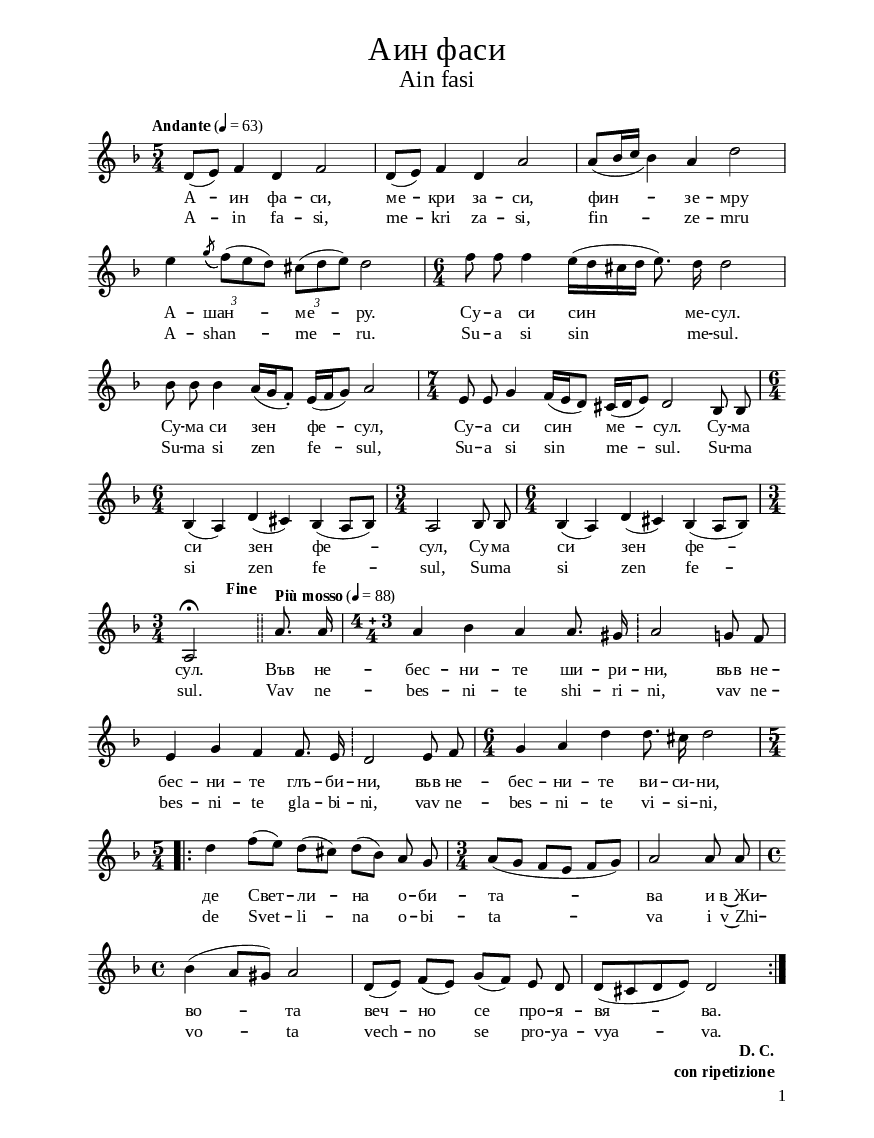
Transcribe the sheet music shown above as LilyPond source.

\version "2.24.0"

% include paper part and global functions
\include "include/globals.ily"

\bookpart {
  \label #'ref135
  \tocItem \markup "Аин фаси – Ain fasi"
  \include "include/bookpart-paper.ily"
  \score {
    \include "include/score-layout.ily"

    \new Voice \relative c' {
      \clef treble
      \key d \minor

      \time 5/4
      \tempoFunc "Andante" 4 "63"
      \autoBeamOff
      d8 ( [ e8 ) ]
      f4  d4  f2 | % 2
      d8 ( [  e8 ) ]  f4  d4  a'2
      | % 3
      \stemUp \slurDown a8 ( [ bes16 c16 ] \stemNeutral \slurNeutral bes4
      )  a4 d2 \break | % 4
      e4
      \times 2/3  {
        \once \omit TupletBracket
        \acciaccatura {  g8*3/2 ( } f8 ) ( [
        e8 d8 ) ]
      }

      \times 2/3  {
        cis8 ( [ d8 e8 ) ]
      }
      d2 | % 5
      \time 6/4  | % 5
      f8  f8  f4 e16 ( [
      d16 cis16 d16 ] e8.
      )  d16 d2 \break | % 6
      bes8  bes8  bes4  a16 ( [
      g16  f8 ) -. ]  e16 ( [  f16
      g8 ) ]  a2 | % 7
      \time 7/4  | % 7
      e8  e8   g4  f16 ( [  e16
      d8 ) ]  cis16 ( [  d16  e8 ) ]
      d2  bes8  bes8  \break | % 8
      \time 6/4  | % 8
      bes4 (  a4 )  d4 (  cis4 )
      bes4 (  a8 [  bes8 ) ] | % 9
      \time 3/4  | % 9
      a2  bes8   bes8  |
      \time 6/4  |
      bes4 (  a4 )  d4 (  cis4 )
      bes4 (  a8 [  bes8 ) ] \break | % 11
      \time 3/4  | % 11
      \tempo "                   Fine" a2 ^\fermata \bar "!!"
      \tempoFunc "Più mosso" 4 "88" a'8. a16 | % 12
      \compoundMeter #'((4 3 4 ))  | % 12
      a4 bes4  a4  a8.   gis16 \bar "!"
      a2  g8  f8 | \break % 13
      e4  g4  f4  f8. e16 % 14
      \bar "!" d2  e8 f8 | % 15
      \time 6/4 % 15
      g4  a4 d4 d8.
      cis16
      d2 |  \repeat volta 2 {
        \time 5/4  | % 16
        d4 f8 ( [ e8 ) ]
        d8 ( [ cis8 ) ] d8 [(bes8)] a8 g8 | % 17
        \time 3/4  | % 17
        a8 ( [  g8 ]  f8 [  e8 ]
        f8 [  g8 ) ] | % 18
        a2  a8 a8 \break | % 19

        \time 4/4  | % 19
        bes4 (  a8 [  gis8 ) ]  a2 |
        d,8 ( [  e8 ) ]  f8 ( [  e8 ) ]
        g8 [( f8 )]  e8  d8 | % 21
        d8 ( [  cis8  d8  e8 ) ]
        d2
      }

    }


    \addlyrics {
      A -- ин фа -- си, ме -- кри за --
      си, фин --   зе -- мру А -- шан
      --    ме --  ру. Су
      -- а си син     "ме-" --
      сул. Су -- ма си зен   фе
      --  сул, Су -- а си син
      ме --  сул. Су -- ма си
      зен  фе --  сул, Су --
      ма си  зен  фе  --
      сул. Във не -- бес -- ни -- те ши --
      ри -- ни, във не -- бес -- ни -- те
      глъ -- би -- ни, във не -- бес -- ни
      -- те ви -- "си-" -- ни, де Свет --
      ли -- на  о -- би -- та --
      ва и в~Жи -- во
      --  та веч -- но  се
      про -- я -- вя --   ва.
    }
    \addlyrics {
      A -- in fa -- si, me -- kri za --
      si, fin --   ze -- mru A -- shan
      --    me --  ru. Su
      -- a si sin     me --
      sul. Su -- ma si zen   fe
      --  sul, Su -- a si sin
      me --  sul. Su -- ma si
      zen  fe --  sul, Su --
      ma si  zen  fe  --
      sul. Vav ne -- bes -- ni -- te shi --
      ri -- ni, vav ne -- bes -- ni -- te
      gla -- bi -- ni, vav ne -- bes -- ni
      -- te vi -- si -- ni, de Svet --
      li -- na  o -- bi -- ta --
      va i v~Zhi -- vo
      --  ta vech -- no  se
      pro -- ya -- vya --   va.}

      \header {
        title = \titleFunc "Аин фаси" "Ain fasi"
      }

      \midi{}

    } % score

     \markup \dc-two "D. C.""con ripetizione"

    \pageBreak
  

    % include foreign translation(s) of the song
    \version "2.20.0"

\markup \fill-line { \fontsize #6 "Ain fasi" }
\markup \null
\markup \null
\markup \fontsize #+2.5 {
  \hspace #10
  \override #'(baseline-skip . 2)

  \column {
    \line { " " }

 \line { " "Ain fasi, mekri sasi,}

 \line { " "fin semru, Aschan meru.}

 \line { " "Sua si sin mesul.}

 \line { " "Suma si sen fesul,}

 \line { " "Sua si sin mesul.}

 \line { " "Suma si sen fesul,}

 \line { " "Suma si sen fesul.}

 \line { " "}
 \line { " "In den himmlischen Weiten,}

 \line { " "in den himmlischen Tiefen,}

 \line { " "in den himmlischen Höhen,}

 \line { " "dort, wo das Licht wohnt}

 \line { " "und sich immerdar im Leben äußert. }


  }
}


  } % bookpart
